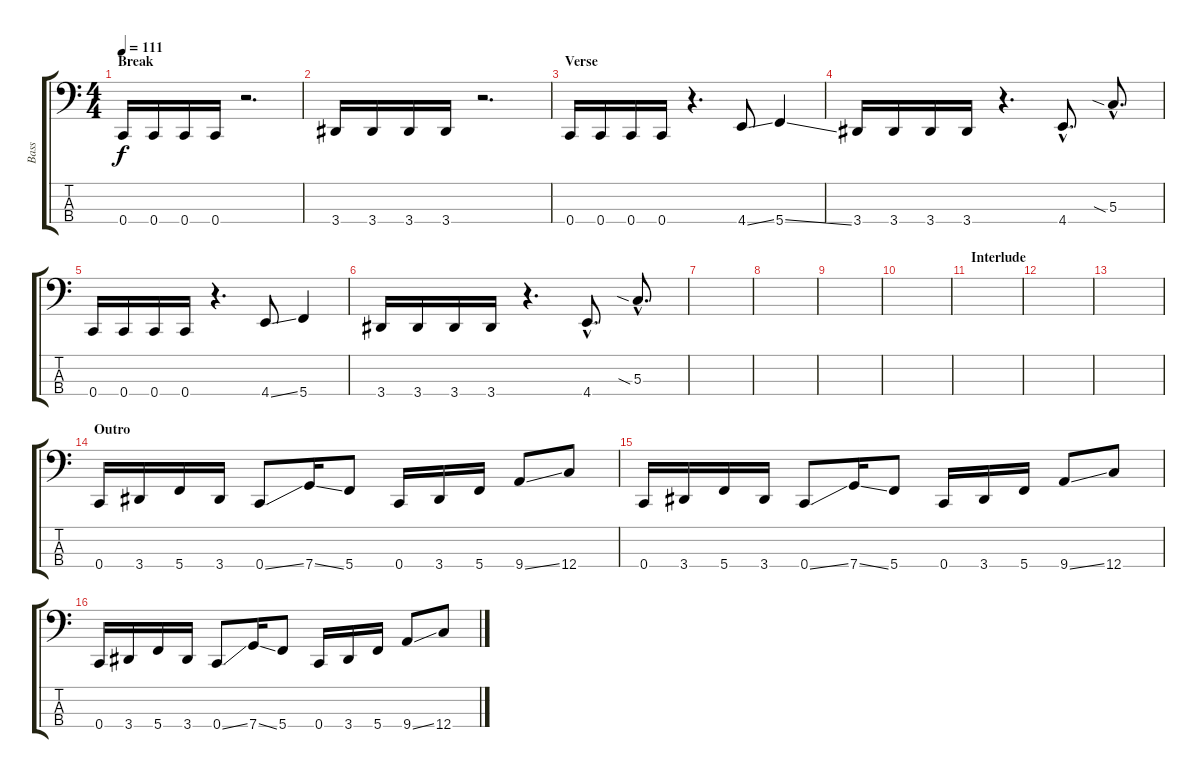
\track ("Bass" "Bass") {instrument electricbassfinger}
\staff {score tabs}
\tuning (F2 C2 G1 C1) {hide}
\ts (4 4)
\section ("" "Break")
\tempo 111
\clef f4
\ks c
0.4.16{dy f} 0.4.16 0.4.16 0.4.16 r.2{d} |
3.4.16 3.4.16 3.4.16 3.4.16 r.2{d} |
\section ("" "Verse")
0.4.16 0.4.16 0.4.16 0.4.16 r.4{d} 4.4{ss}.8 5.4{ss}.4 |
3.4.16 3.4.16 3.4.16 3.4.16 r.4{d} 4.4{hac}.8{d} 5.3{sia hac}.8{d} |
0.4.16 0.4.16 0.4.16 0.4.16 r.4{d} 4.4{ss}.8 5.4.4 |
3.4.16 3.4.16 3.4.16 3.4.16 r.4{d} 4.4{hac}.8{d} 5.3{sia hac}.8{d} |
|
|
|
|
\section ("" "Interlude")
|
|
|
\section ("" "Outro")
0.4.16 3.4.16 5.4.16 3.4.16 0.4{ss}.8 7.4{ss}.16 5.4.8 0.4.16 3.4.16 5.4.16 9.4{ss}.8 12.4.8 |
0.4.16 3.4.16 5.4.16 3.4.16 0.4{ss}.8 7.4{ss}.16 5.4.8 0.4.16 3.4.16 5.4.16 9.4{ss}.8 12.4.8 |
0.4.16 3.4.16 5.4.16 3.4.16 0.4{ss}.8 7.4{ss}.16 5.4.8 0.4.16 3.4.16 5.4.16 9.4{ss}.8 12.4.8
